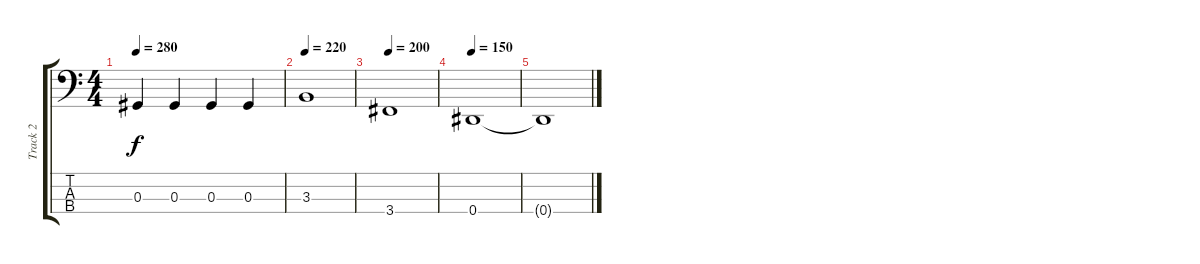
\track ("Track 2" "Track 2") {instrument electricbassfinger}
\staff {score tabs}
\tuning (Gb2 Db2 Ab1 Eb1) {hide}
\ts (4 4)
\tempo 280
\clef f4
\ks c
0.3.4{dy f} 0.3.4 0.3.4 0.3.4 |
\tempo 220
3.3.1 |
\tempo 200
3.4.1 |
\tempo 150
0.4.1 |
0.4{t}.1
